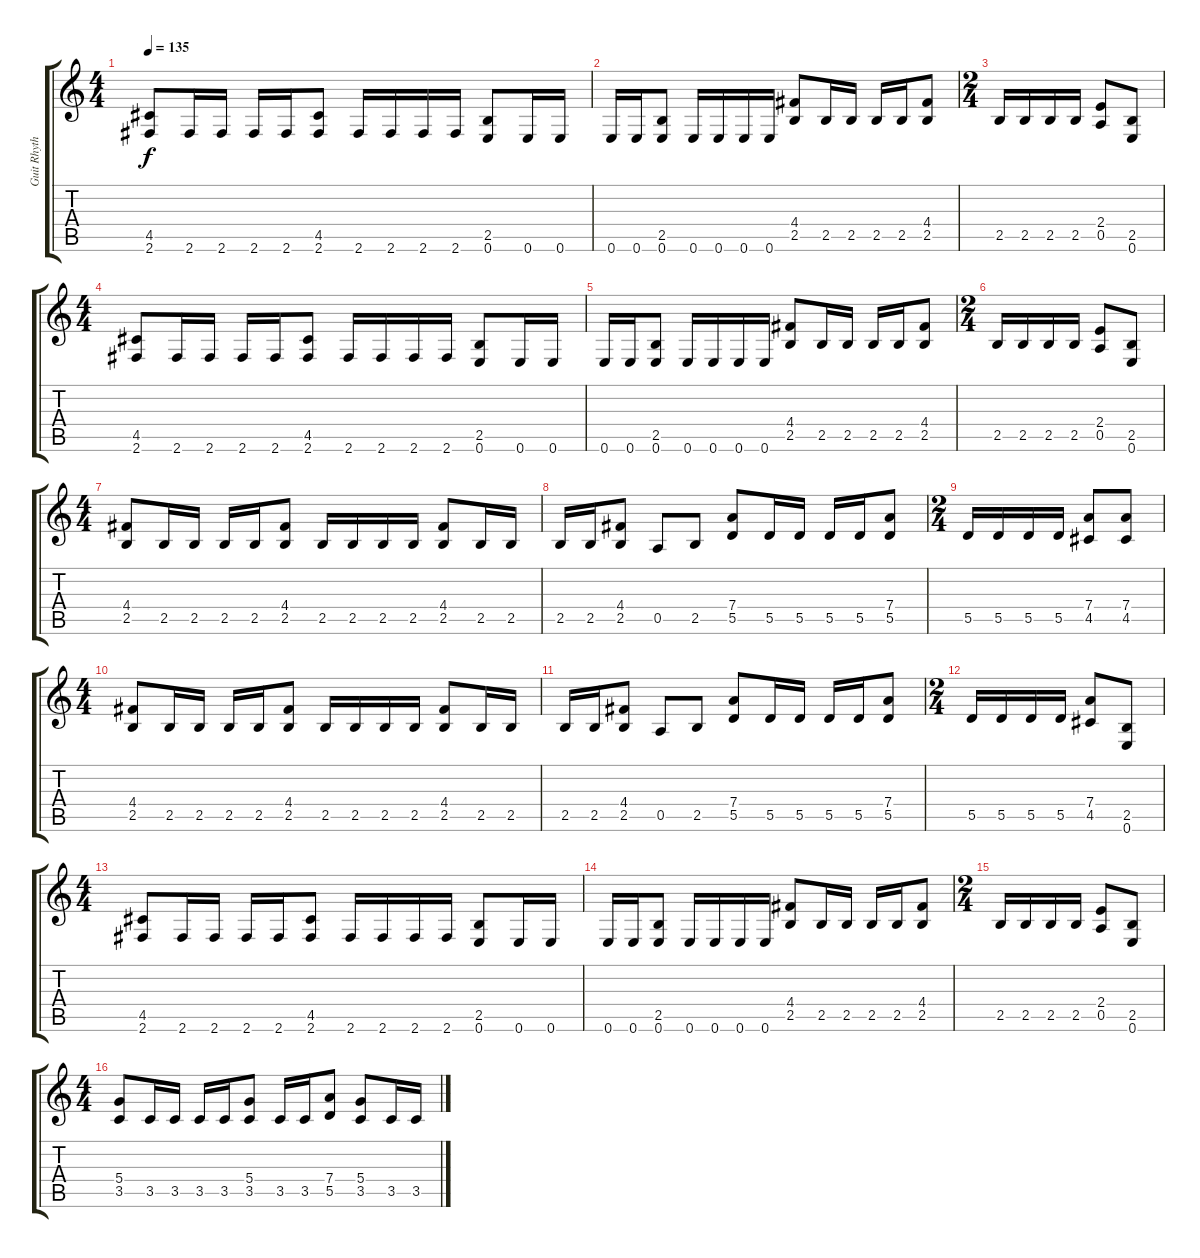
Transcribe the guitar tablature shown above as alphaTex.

\track ("Guit Rhythm" "Guit Rhyth") {instrument distortionguitar}
\staff {score tabs}
\tuning (E4 B3 G3 D3 A2 E2) {hide}
\ts (4 4)
\tempo 135
\clef g2
\ks c
(4.5 2.6).8{dy f} 2.6.16 2.6.16 2.6.16 2.6.16 (4.5 2.6).8 2.6.16 2.6.16 2.6.16 2.6.16 (2.5 0.6).8 0.6.16 0.6.16 |
0.6.16 0.6.16 (2.5 0.6).8 0.6.16 0.6.16 0.6.16 0.6.16 (4.4 2.5).8 2.5.16 2.5.16 2.5.16 2.5.16 (4.4 2.5).8 |
\ts (2 4)
2.5.16 2.5.16 2.5.16 2.5.16 (2.4 0.5).8 (2.5 0.6).8 |
\ts (4 4)
(4.5 2.6).8 2.6.16 2.6.16 2.6.16 2.6.16 (4.5 2.6).8 2.6.16 2.6.16 2.6.16 2.6.16 (2.5 0.6).8 0.6.16 0.6.16 |
0.6.16 0.6.16 (2.5 0.6).8 0.6.16 0.6.16 0.6.16 0.6.16 (4.4 2.5).8 2.5.16 2.5.16 2.5.16 2.5.16 (4.4 2.5).8 |
\ts (2 4)
2.5.16 2.5.16 2.5.16 2.5.16 (2.4 0.5).8 (2.5 0.6).8 |
\ts (4 4)
(4.4 2.5).8 2.5.16 2.5.16 2.5.16 2.5.16 (4.4 2.5).8 2.5.16 2.5.16 2.5.16 2.5.16 (4.4 2.5).8 2.5.16 2.5.16 |
2.5.16 2.5.16 (4.4 2.5).8 0.5.8 2.5.8 (7.4 5.5).8 5.5.16 5.5.16 5.5.16 5.5.16 (7.4 5.5).8 |
\ts (2 4)
5.5.16 5.5.16 5.5.16 5.5.16 (7.4 4.5).8 (7.4 4.5).8 |
\ts (4 4)
(4.4 2.5).8 2.5.16 2.5.16 2.5.16 2.5.16 (4.4 2.5).8 2.5.16 2.5.16 2.5.16 2.5.16 (4.4 2.5).8 2.5.16 2.5.16 |
2.5.16 2.5.16 (4.4 2.5).8 0.5.8 2.5.8 (7.4 5.5).8 5.5.16 5.5.16 5.5.16 5.5.16 (7.4 5.5).8 |
\ts (2 4)
5.5.16 5.5.16 5.5.16 5.5.16 (7.4 4.5).8 (2.5 0.6).8 |
\ts (4 4)
(4.5 2.6).8 2.6.16 2.6.16 2.6.16 2.6.16 (4.5 2.6).8 2.6.16 2.6.16 2.6.16 2.6.16 (2.5 0.6).8 0.6.16 0.6.16 |
0.6.16 0.6.16 (2.5 0.6).8 0.6.16 0.6.16 0.6.16 0.6.16 (4.4 2.5).8 2.5.16 2.5.16 2.5.16 2.5.16 (4.4 2.5).8 |
\ts (2 4)
2.5.16 2.5.16 2.5.16 2.5.16 (2.4 0.5).8 (2.5 0.6).8 |
\ts (4 4)
(5.4 3.5).8 3.5.16 3.5.16 3.5.16 3.5.16 (5.4 3.5).8 3.5.16 3.5.16 (7.4 5.5).8 (5.4 3.5).8 3.5.16 3.5.16
